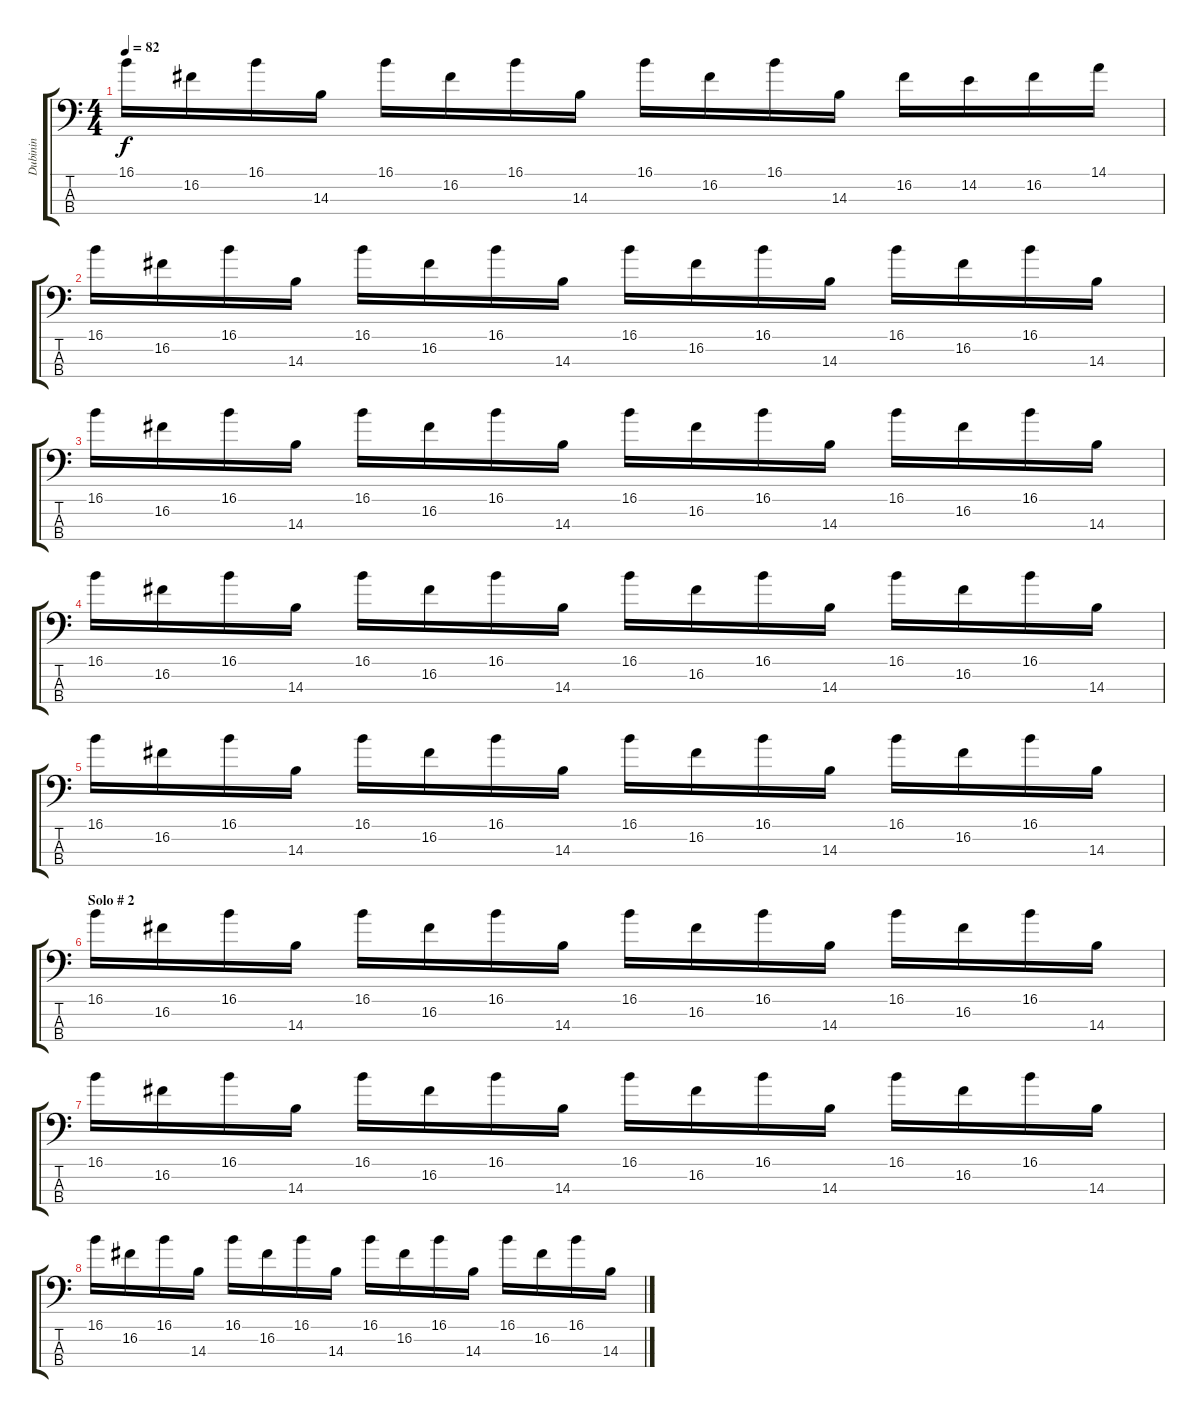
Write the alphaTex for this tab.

\track ("Dubinin" "Dubinin") {instrument electricbassfinger}
\staff {score tabs}
\tuning (G2 D2 A1 E1) {hide}
\ts (4 4)
\tempo 82
\clef f4
\ks c
16.1.16{dy f} 16.2.16 16.1.16 14.3.16 16.1.16 16.2.16 16.1.16 14.3.16 16.1.16 16.2.16 16.1.16 14.3.16 16.2.16 14.2.16 16.2.16 14.1.16 |
16.1.16 16.2.16 16.1.16 14.3.16 16.1.16 16.2.16 16.1.16 14.3.16 16.1.16 16.2.16 16.1.16 14.3.16 16.1.16 16.2.16 16.1.16 14.3.16 |
16.1.16 16.2.16 16.1.16 14.3.16 16.1.16 16.2.16 16.1.16 14.3.16 16.1.16 16.2.16 16.1.16 14.3.16 16.1.16 16.2.16 16.1.16 14.3.16 |
16.1.16 16.2.16 16.1.16 14.3.16 16.1.16 16.2.16 16.1.16 14.3.16 16.1.16 16.2.16 16.1.16 14.3.16 16.1.16 16.2.16 16.1.16 14.3.16 |
16.1.16 16.2.16 16.1.16 14.3.16 16.1.16 16.2.16 16.1.16 14.3.16 16.1.16 16.2.16 16.1.16 14.3.16 16.1.16 16.2.16 16.1.16 14.3.16 |
\section ("" "Solo # 2")
16.1.16 16.2.16 16.1.16 14.3.16 16.1.16 16.2.16 16.1.16 14.3.16 16.1.16 16.2.16 16.1.16 14.3.16 16.1.16 16.2.16 16.1.16 14.3.16 |
16.1.16 16.2.16 16.1.16 14.3.16 16.1.16 16.2.16 16.1.16 14.3.16 16.1.16 16.2.16 16.1.16 14.3.16 16.1.16 16.2.16 16.1.16 14.3.16 |
16.1.16 16.2.16 16.1.16 14.3.16 16.1.16 16.2.16 16.1.16 14.3.16 16.1.16 16.2.16 16.1.16 14.3.16 16.1.16 16.2.16 16.1.16 14.3.16
